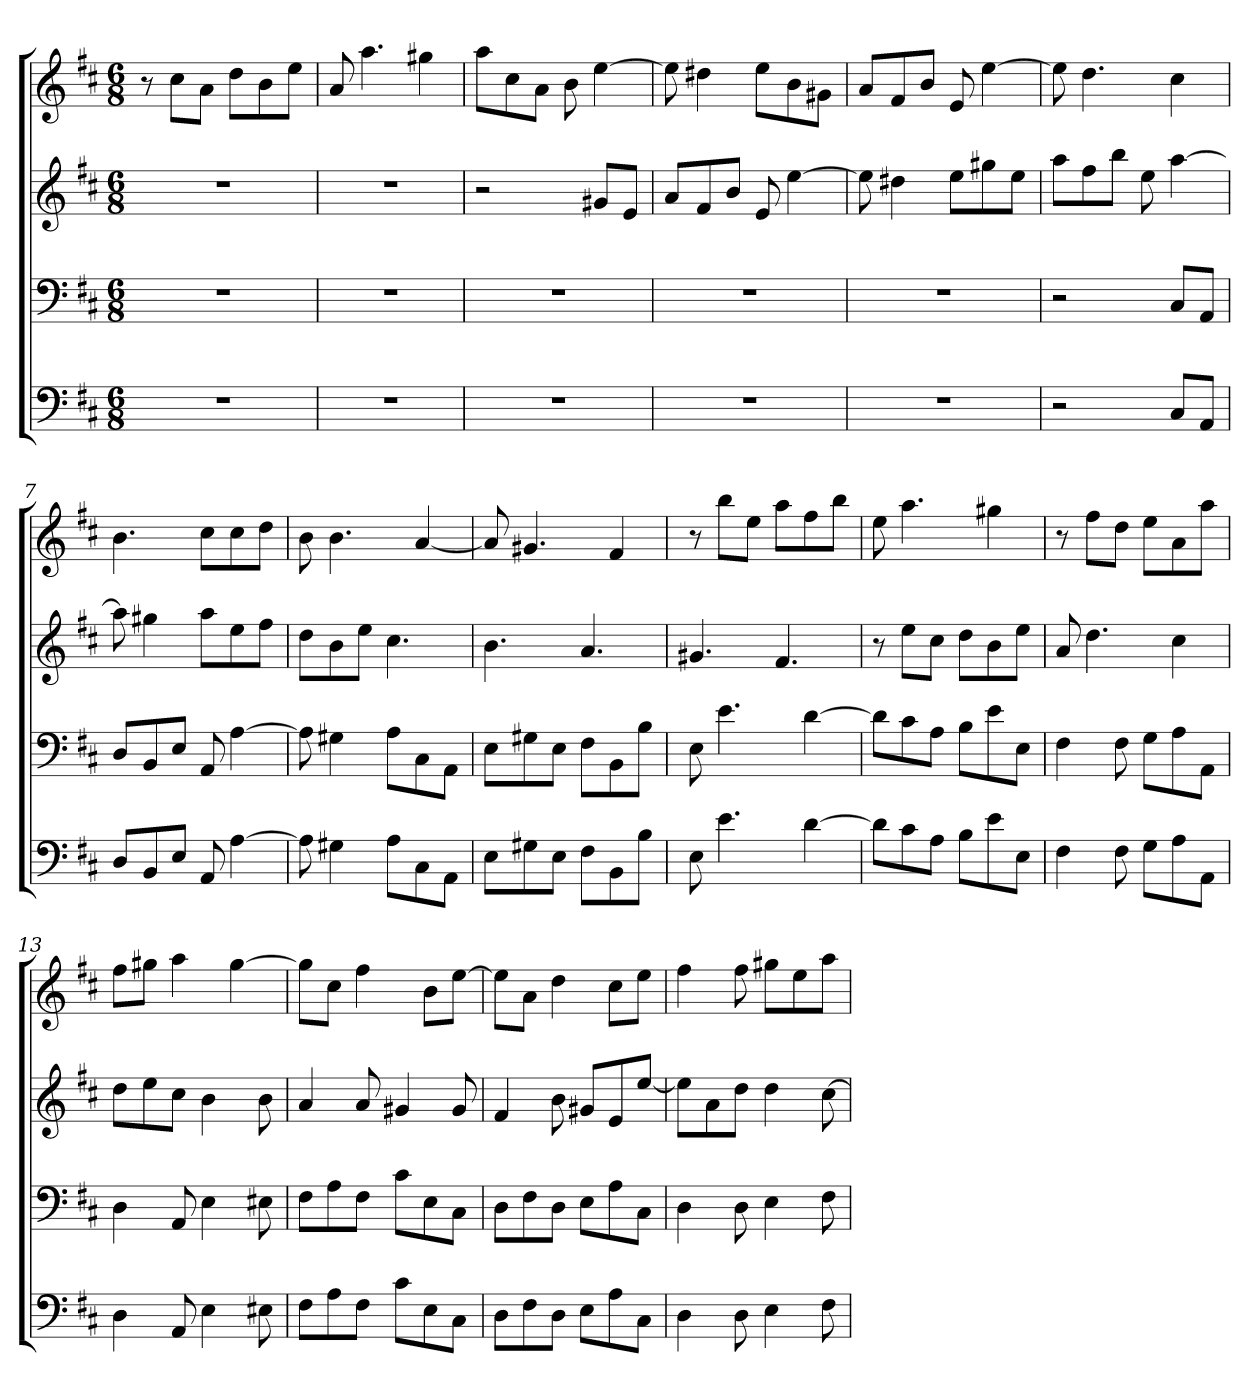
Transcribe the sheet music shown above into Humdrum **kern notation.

**kern	**kern	**kern	**kern
*part4	*part3	*part2	*part1
*staff4	*staff3	*staff2	*staff1
*k[f#c#]	*k[f#c#]	*k[f#c#]	*k[f#c#]
*D:	*D:	*D:	*D:
*M6/8	*M6/8	*M6/8	*M6/8
=1	=1	=1	=1
2.r	2.r	2.r	8r
.	.	.	8cc#L
.	.	.	8aJ
.	.	.	8ddL
.	.	.	8b
.	.	.	8eeJ
=2	=2	=2	=2
2.r	2.r	2.r	8a
.	.	.	4.aa
.	.	.	4gg#X
=3	=3	=3	=3
2.r	2.r	2r	8aaL
.	.	.	8cc#
.	.	.	8aJ
.	.	.	8b
.	.	8g#XL	[4ee
.	.	8eJ	.
=4	=4	=4	=4
2.r	2.r	8aL	8ee]
.	.	8f#	4dd#X
.	.	8bJ	.
.	.	8e	8eeL
.	.	[4ee	8b
.	.	.	8g#XJ
=5	=5	=5	=5
2.r	2.r	8ee]	8aL
.	.	4dd#X	8f#
.	.	.	8bJ
.	.	8eeL	8e
.	.	8gg#X	[4ee
.	.	8eeJ	.
=6	=6	=6	=6
2r	2r	8aaL	8ee]
.	.	8ff#	4.dd
.	.	8bbJ	.
.	.	8ee	.
8C#L	8C#L	[4aa	4cc#
8AAJ	8AAJ	.	.
=7	=7	=7	=7
8DL	8DL	8aa]	4.b
8BB	8BB	4gg#X	.
8EJ	8EJ	.	.
8AA	8AA	8aaL	8cc#L
[4A	[4A	8ee	8cc#
.	.	8ff#J	8ddJ
=8	=8	=8	=8
8A]	8A]	8ddL	8b
4G#X	4G#X	8b	4.b
.	.	8eeJ	.
8AL	8AL	4.cc#	.
8C#	8C#	.	[4a
8AAJ	8AAJ	.	.
=9	=9	=9	=9
8EL	8EL	4.b	8a]
8G#X	8G#X	.	4.g#X
8EJ	8EJ	.	.
8F#L	8F#L	4.a	.
8BB	8BB	.	4f#
8BJ	8BJ	.	.
=10	=10	=10	=10
8E	8E	4.g#X	8r
4.e	4.e	.	8bbL
.	.	.	8eeJ
.	.	4.f#	8aaL
[4d	[4d	.	8ff#
.	.	.	8bbJ
=11	=11	=11	=11
8dL]	8dL]	8r	8ee
8c#	8c#	8eeL	4.aa
8AJ	8AJ	8cc#J	.
8BL	8BL	8ddL	.
8e	8e	8b	4gg#X
8EJ	8EJ	8eeJ	.
=12	=12	=12	=12
4F#	4F#	8a	8r
.	.	4.dd	8ff#L
8F#	8F#	.	8ddJ
8GL	8GL	.	8eeL
8A	8A	4cc#	8a
8AAJ	8AAJ	.	8aaJ
=13	=13	=13	=13
4D	4D	8ddL	8ff#L
.	.	8ee	8gg#XJ
8AA	8AA	8cc#J	4aa
4E	4E	4b	.
.	.	.	[4gg#
8E#X	8E#X	8b	.
=14	=14	=14	=14
8F#L	8F#L	4a	8gg#L]
8A	8A	.	8cc#J
8F#J	8F#J	8a	4ff#
8c#L	8c#L	4g#X	.
8E	8E	.	8bL
8C#J	8C#J	8g#	[8eeJ
=15	=15	=15	=15
8DL	8DL	4f#	8eeL]
8F#	8F#	.	8aJ
8DJ	8DJ	8b	4dd
8EL	8EL	8g#XL	.
8A	8A	8e	8cc#L
8C#J	8C#J	[8eeJ	8eeJ
=16	=16	=16	=16
4D	4D	8eeL]	4ff#
.	.	8a	.
8D	8D	8ddJ	8ff#
4E	4E	4dd	8gg#XL
.	.	.	8ee
8F#	8F#	[8cc#	8aaJ
=	=	=	=
*-	*-	*-	*-
